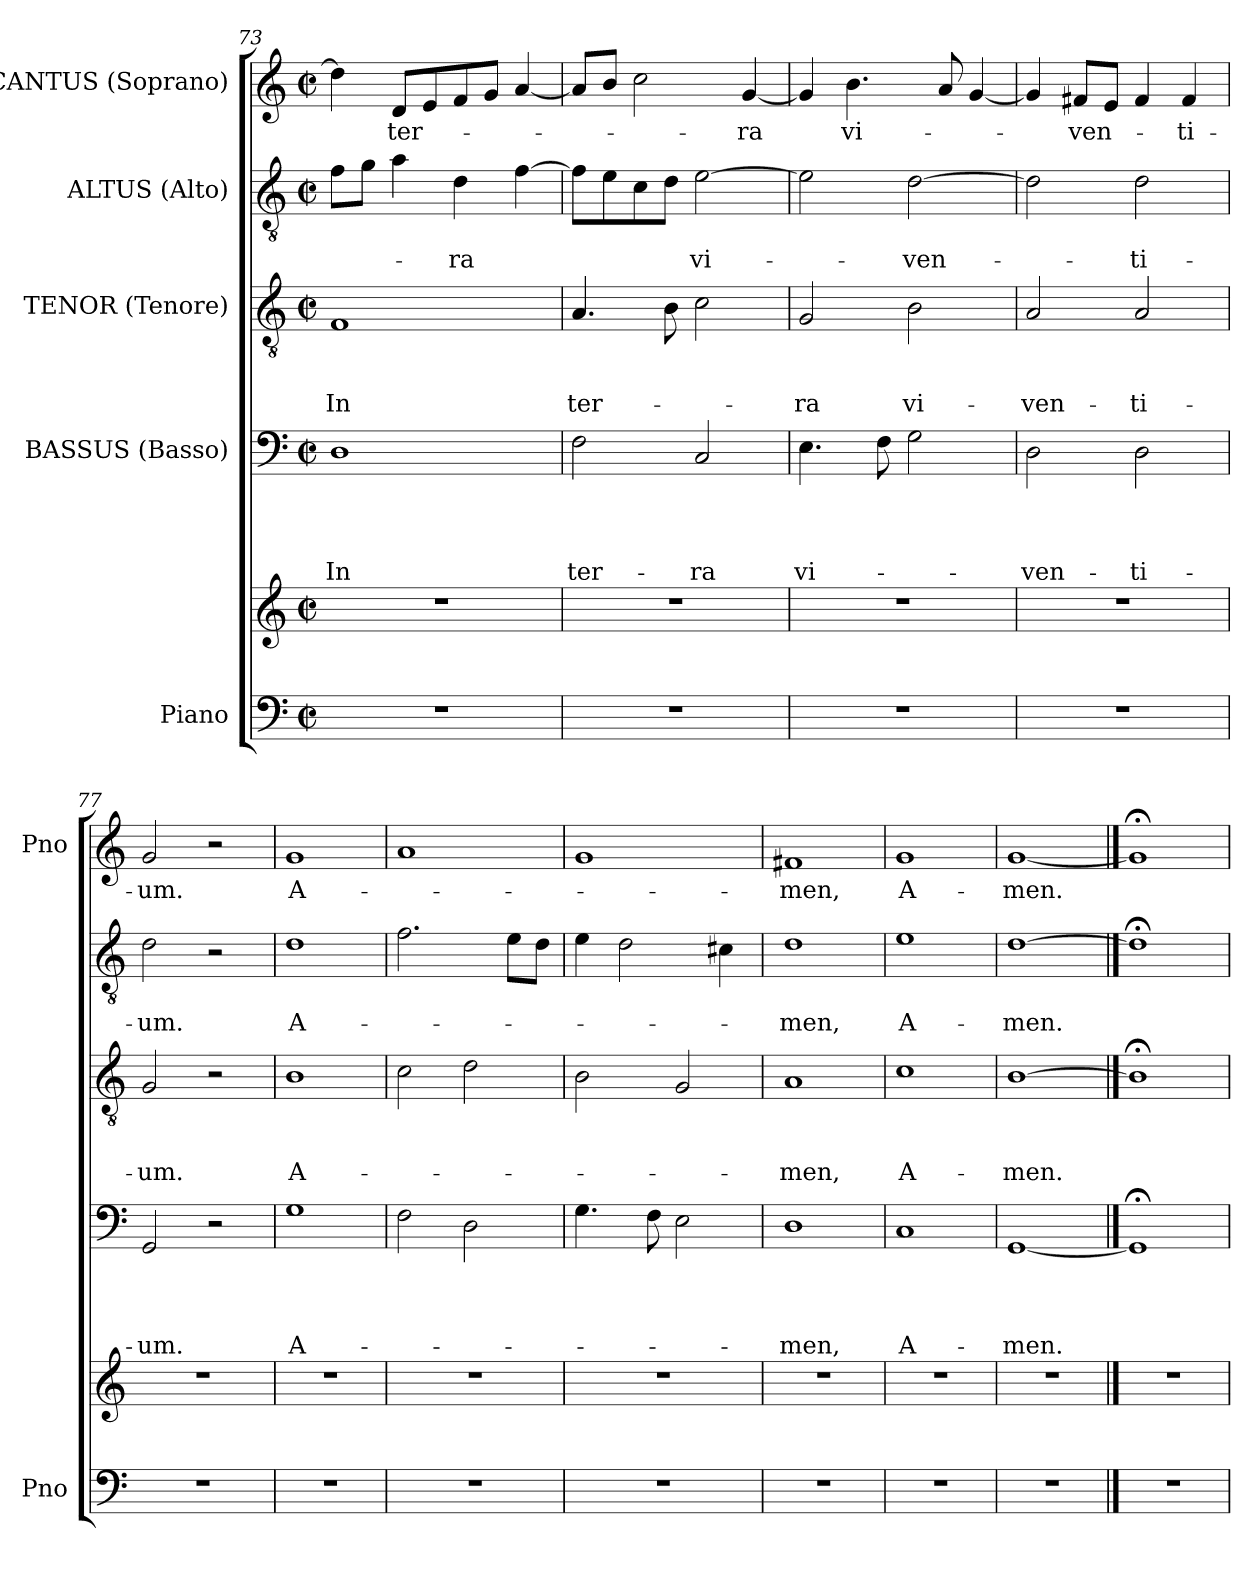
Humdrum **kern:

**kern	**kern	**kern	**text	**text	**text	**text	**kern	**text	**text	**text	**kern	**text	**text	**kern	**text
*part5	*part5	*part4	*part4	*part4	*part4	*part4	*part3	*part3	*part3	*part3	*part2	*part2	*part2	*part1	*part1
*staff6	*staff5	*staff4	*staff4	*staff4	*staff4	*staff4	*staff3	*staff3	*staff3	*staff3	*staff2	*staff2	*staff2	*staff1	*staff1
*I"Piano	*	*I"BASSUS (Basso)	*	*	*	*	*I"TENOR (Tenore)	*	*	*	*I"ALTUS (Alto)	*	*	*I"CANTUS (Soprano)	*
*I'Pno	*	*	*	*	*	*	*	*	*	*	*	*	*	*I'Pno	*
!!LO:PB:g=z
*clefF4	*clefG2	*clefF4	*	*	*	*	*clefGv2	*	*	*	*clefGv2	*	*	*clefG2	*
*k[]	*k[]	*k[]	*	*	*	*	*k[]	*	*	*	*k[]	*	*	*k[]	*
*C:	*C:	*C:	*	*	*	*	*C:	*	*	*	*C:	*	*	*C:	*
*M2/2	*M2/2	*M2/2	*	*	*	*	*M2/2	*	*	*	*M2/2	*	*	*M2/2	*
*met(c|)	*met(c|)	*met(c|)	*	*	*	*	*met(c|)	*	*	*	*met(c|)	*	*	*met(c|)	*
=73	=73	=73	=73	=73	=73	=73	=73	=73	=73	=73	=73	=73	=73	=73	=73
1r	1r	1D	.	.	.	In	1F	.	.	In	8f\L	.	-­-	4dd\]	.
.	.	.	.	.	.	.	.	.	.	.	8g\J	.	.	.	.
.	.	.	.	.	.	.	.	.	.	.	4a\	.	.	8d/L	ter-
.	.	.	.	.	.	.	.	.	.	.	.	.	.	8e/	.
.	.	.	.	.	.	.	.	.	.	.	4d\	.	-ra	8f/	.
.	.	.	.	.	.	.	.	.	.	.	.	.	.	8g/J	.
.	.	.	.	.	.	.	.	.	.	.	[4f\	.	.	[4a/	.
=74	=74	=74	=74	=74	=74	=74	=74	=74	=74	=74	=74	=74	=74	=74	=74
1r	1r	2F\	.	.	.	ter-	4.A/	.	.	ter-	8f\L]	.	.	8a/L]	.
.	.	.	.	.	.	.	.	.	.	.	8e\	.	.	8b/J	.
.	.	.	.	.	.	.	.	.	.	.	8c\	.	.	2cc\	.
.	.	.	.	.	.	.	8B\	.	.	.	8d\J	.	.	.	.
.	.	2C/	.	.	.	-ra	2c\	.	.	.	[2e\	.	vi-	.	.
.	.	.	.	.	.	.	.	.	.	.	.	.	.	[4g/	-ra
=75	=75	=75	=75	=75	=75	=75	=75	=75	=75	=75	=75	=75	=75	=75	=75
1r	1r	4.E\	.	.	.	vi-	2G/	.	.	-ra	2e\]	.	.	4g/]	.
.	.	.	.	.	.	.	.	.	.	.	.	.	.	4.b\	vi-
.	.	8F\	.	.	.	.	.	.	.	.	.	.	.	.	.
.	.	2G\	.	.	.	.	2B\	.	.	vi-	[2d\	.	-ven-	.	.
.	.	.	.	.	.	.	.	.	.	.	.	.	.	8a/	.
.	.	.	.	.	.	.	.	.	.	.	.	.	.	[4g/	.
=76	=76	=76	=76	=76	=76	=76	=76	=76	=76	=76	=76	=76	=76	=76	=76
1r	1r	2D\	.	.	.	-ven-	2A/	.	.	-ven-	2d\]	.	.	4g/]	.
.	.	.	.	.	.	.	.	.	.	.	.	.	.	8f#X/L	-ven-
.	.	.	.	.	.	.	.	.	.	.	.	.	.	8e/J	.
.	.	2D\	.	.	.	-ti-	2A/	.	.	-ti-	2d\	.	-ti-	4f#/	.
.	.	.	.	.	.	.	.	.	.	.	.	.	.	4f#/	-ti-
=77	=77	=77	=77	=77	=77	=77	=77	=77	=77	=77	=77	=77	=77	=77	=77
1r	1r	2GG/	.	.	.	-um.	2G/	.	.	-um.	2d\	.	-um.	2g/	-um.
.	.	2r	.	.	.	.	2r	.	.	.	2r	.	.	2r	.
!!LO:LB:g=z
=78	=78	=78	=78	=78	=78	=78	=78	=78	=78	=78	=78	=78	=78	=78	=78
1r	1r	1G	.	.	.	A-	1B	.	.	A-	1d	.	A-	1g	A-
=79	=79	=79	=79	=79	=79	=79	=79	=79	=79	=79	=79	=79	=79	=79	=79
1r	1r	2F\	.	.	.	.	2c\	.	.	.	2.f\	.	.	1a	.
.	.	2D\	.	.	.	.	2d\	.	.	.	.	.	.	.	.
.	.	.	.	.	.	.	.	.	.	.	8e\L	.	.	.	.
.	.	.	.	.	.	.	.	.	.	.	8d\J	.	.	.	.
=80	=80	=80	=80	=80	=80	=80	=80	=80	=80	=80	=80	=80	=80	=80	=80
1r	1r	4.G\	.	.	.	.	2B\	.	.	.	4e\	.	.	1g	.
.	.	.	.	.	.	.	.	.	.	.	2d\	.	.	.	.
.	.	8F\	.	.	.	.	.	.	.	.	.	.	.	.	.
.	.	2E\	.	.	.	.	2G/	.	.	.	.	.	.	.	.
.	.	.	.	.	.	.	.	.	.	.	4c#X\	.	.	.	.
=81	=81	=81	=81	=81	=81	=81	=81	=81	=81	=81	=81	=81	=81	=81	=81
1r	1r	1D	.	.	.	-men,	1A	.	.	-men,	1d	.	-men,	1f#X	-men,
=82	=82	=82	=82	=82	=82	=82	=82	=82	=82	=82	=82	=82	=82	=82	=82
1r	1r	1C	.	.	.	A-	1c	.	.	A-	1e	.	A-	1g	A-
=83	=83	=83	=83	=83	=83	=83	=83	=83	=83	=83	=83	=83	=83	=83	=83
1r	1r	[1GG	.	.	.	-men.	[1B	.	.	-men.	[1d	.	-men.	[1g	-men.
==84	==84	==84	==84	==84	==84	==84	==84	==84	==84	==84	==84	==84	==84	==84	==84
1r	1r	1GG;<]	.	.	.	.	1B;<]	.	.	.	1d;<]	.	.	1g;<]	.
=	=	=	=	=	=	=	=	=	=	=	=	=	=	=	=
*-	*-	*-	*-	*-	*-	*-	*-	*-	*-	*-	*-	*-	*-	*-	*-
